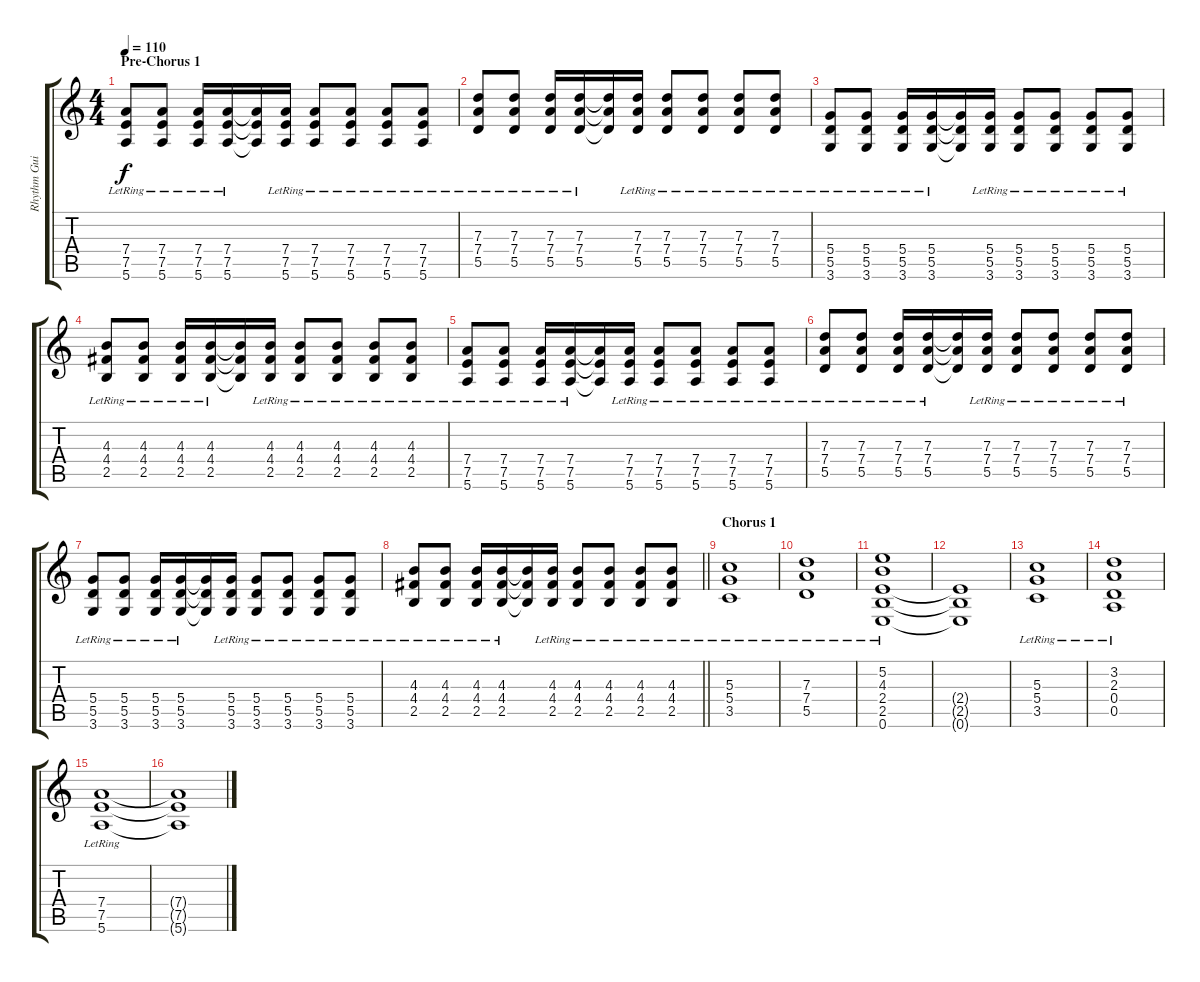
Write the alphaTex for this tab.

\track ("Rhythm Guitar 2" "Rhythm Gui") {instrument distortionguitar}
\staff {score tabs}
\tuning (E4 B3 G3 D3 A2 E2) {hide}
\ts (4 4)
\section ("" "Pre-Chorus 1")
\tempo 110
\clef g2
\ks c
(7.4{lr} 7.5{lr} 5.6{lr}).8{dy f} (7.4{lr} 7.5{lr} 5.6{lr}).8 (7.4{lr} 7.5{lr} 5.6{lr}).16 (7.4{lr} 7.5{lr} 5.6{lr}).16 (7.4{t} 7.5{t} 5.6{t}).16 (7.4{lr} 7.5{lr} 5.6{lr}).16 (7.4{lr} 7.5{lr} 5.6{lr}).8 (7.4{lr} 7.5{lr} 5.6{lr}).8 (7.4{lr} 7.5{lr} 5.6{lr}).8 (7.4{lr} 7.5{lr} 5.6{lr}).8 |
(7.3{lr} 7.4{lr} 5.5{lr}).8 (7.3{lr} 7.4{lr} 5.5{lr}).8 (7.3{lr} 7.4{lr} 5.5{lr}).16 (7.3{lr} 7.4{lr} 5.5{lr}).16 (7.3{t} 7.4{t} 5.5{t}).16 (7.3{lr} 7.4{lr} 5.5{lr}).16 (7.3{lr} 7.4{lr} 5.5{lr}).8 (7.3{lr} 7.4{lr} 5.5{lr}).8 (7.3{lr} 7.4{lr} 5.5{lr}).8 (7.3{lr} 7.4{lr} 5.5{lr}).8 |
(5.4{lr} 5.5{lr} 3.6{lr}).8 (5.4{lr} 5.5{lr} 3.6{lr}).8 (5.4{lr} 5.5{lr} 3.6{lr}).16 (5.4{lr} 5.5{lr} 3.6{lr}).16 (5.4{t} 5.5{t} 3.6{t}).16 (5.4{lr} 5.5{lr} 3.6{lr}).16 (5.4{lr} 5.5{lr} 3.6{lr}).8 (5.4{lr} 5.5{lr} 3.6{lr}).8 (5.4{lr} 5.5{lr} 3.6{lr}).8 (5.4{lr} 5.5{lr} 3.6{lr}).8 |
(4.3{lr} 4.4{lr} 2.5{lr}).8 (4.3{lr} 4.4{lr} 2.5{lr}).8 (4.3{lr} 4.4{lr} 2.5{lr}).16 (4.3{lr} 4.4{lr} 2.5{lr}).16 (4.3{t} 4.4{t} 2.5{t}).16 (4.3{lr} 4.4{lr} 2.5{lr}).16 (4.3{lr} 4.4{lr} 2.5{lr}).8 (4.3{lr} 4.4{lr} 2.5{lr}).8 (4.3{lr} 4.4{lr} 2.5{lr}).8 (4.3{lr} 4.4{lr} 2.5{lr}).8 |
(7.4{lr} 7.5{lr} 5.6{lr}).8 (7.4{lr} 7.5{lr} 5.6{lr}).8 (7.4{lr} 7.5{lr} 5.6{lr}).16 (7.4{lr} 7.5{lr} 5.6{lr}).16 (7.4{t} 7.5{t} 5.6{t}).16 (7.4{lr} 7.5{lr} 5.6{lr}).16 (7.4{lr} 7.5{lr} 5.6{lr}).8 (7.4{lr} 7.5{lr} 5.6{lr}).8 (7.4{lr} 7.5{lr} 5.6{lr}).8 (7.4{lr} 7.5{lr} 5.6{lr}).8 |
(7.3{lr} 7.4{lr} 5.5{lr}).8 (7.3{lr} 7.4{lr} 5.5{lr}).8 (7.3{lr} 7.4{lr} 5.5{lr}).16 (7.3{lr} 7.4{lr} 5.5{lr}).16 (7.3{t} 7.4{t} 5.5{t}).16 (7.3{lr} 7.4{lr} 5.5{lr}).16 (7.3{lr} 7.4{lr} 5.5{lr}).8 (7.3{lr} 7.4{lr} 5.5{lr}).8 (7.3{lr} 7.4{lr} 5.5{lr}).8 (7.3{lr} 7.4{lr} 5.5{lr}).8 |
(5.4{lr} 5.5{lr} 3.6{lr}).8 (5.4{lr} 5.5{lr} 3.6{lr}).8 (5.4{lr} 5.5{lr} 3.6{lr}).16 (5.4{lr} 5.5{lr} 3.6{lr}).16 (5.4{t} 5.5{t} 3.6{t}).16 (5.4{lr} 5.5{lr} 3.6{lr}).16 (5.4{lr} 5.5{lr} 3.6{lr}).8 (5.4{lr} 5.5{lr} 3.6{lr}).8 (5.4{lr} 5.5{lr} 3.6{lr}).8 (5.4{lr} 5.5{lr} 3.6{lr}).8 |
\barLineRight lightlight
(4.3{lr} 4.4{lr} 2.5{lr}).8 (4.3{lr} 4.4{lr} 2.5{lr}).8 (4.3{lr} 4.4{lr} 2.5{lr}).16 (4.3{lr} 4.4{lr} 2.5{lr}).16 (4.3{t} 4.4{t} 2.5{t}).16 (4.3{lr} 4.4{lr} 2.5{lr}).16 (4.3{lr} 4.4{lr} 2.5{lr}).8 (4.3{lr} 4.4{lr} 2.5{lr}).8 (4.3{lr} 4.4{lr} 2.5{lr}).8 (4.3{lr} 4.4{lr} 2.5{lr}).8 |
\section ("" "Chorus 1")
(5.3{lr} 5.4{lr} 3.5{lr}).1 |
(7.3{lr} 7.4{lr} 5.5{lr}).1 |
(5.2{lr} 4.3{lr} 2.4{lr} 2.5{lr} 0.6{lr}).1 |
(2.4{t} 2.5{t} 0.6{t}).1 |
(5.3{lr} 5.4{lr} 3.5{lr}).1 |
(3.2{lr} 2.3{lr} 0.4{lr} 0.5{lr}).1 |
(7.4{lr} 7.5{lr} 5.6{lr}).1 |
(7.4{t} 7.5{t} 5.6{t}).1
